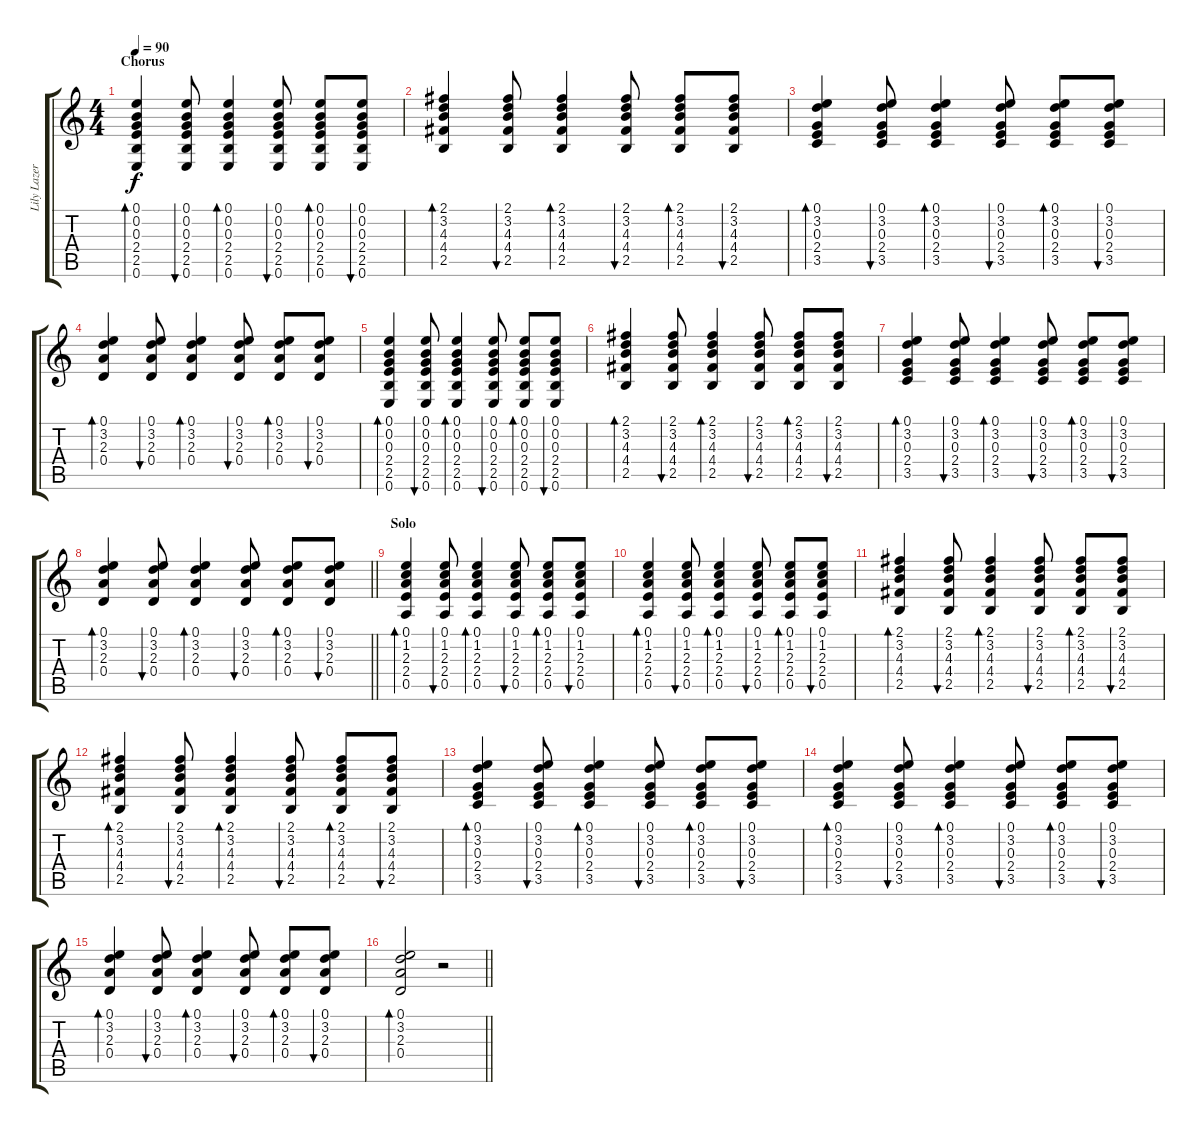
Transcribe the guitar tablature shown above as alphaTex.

\track ("Lily Lazer (Guitar)" "Lily Lazer") {instrument acousticguitarsteel}
\staff {score tabs}
\tuning (E4 B3 G3 D3 A2 E2) {hide}
\ts (4 4)
\section ("" "Chorus")
\tempo 90
\clef g2
\ks c
(0.1 0.2 0.3 2.4 2.5 0.6).4{bd 30 dy f} (0.1 0.2 0.3 2.4 2.5 0.6).8{bu 30} (0.1 0.2 0.3 2.4 2.5 0.6).4{bd 60} (0.1 0.2 0.3 2.4 2.5 0.6).8{bu 30} (0.1 0.2 0.3 2.4 2.5 0.6).8{bd 30} (0.1 0.2 0.3 2.4 2.5 0.6).8{bu 30} |
(2.1 3.2 4.3 4.4 2.5).4{bd 30} (2.1 3.2 4.3 4.4 2.5).8{bu 30} (2.1 3.2 4.3 4.4 2.5).4{bd 60} (2.1 3.2 4.3 4.4 2.5).8{bu 30} (2.1 3.2 4.3 4.4 2.5).8{bd 30} (2.1 3.2 4.3 4.4 2.5).8{bu 30} |
(0.1 3.2 0.3 2.4 3.5).4{bd 30} (0.1 3.2 0.3 2.4 3.5).8{bu 30} (0.1 3.2 0.3 2.4 3.5).4{bd 60} (0.1 3.2 0.3 2.4 3.5).8{bu 30} (0.1 3.2 0.3 2.4 3.5).8{bd 30} (0.1 3.2 0.3 2.4 3.5).8{bu 30} |
(0.1 3.2 2.3 0.4).4{bd 30} (0.1 3.2 2.3 0.4).8{bu 30} (0.1 3.2 2.3 0.4).4{bd 60} (0.1 3.2 2.3 0.4).8{bu 30} (0.1 3.2 2.3 0.4).8{bd 30} (0.1 3.2 2.3 0.4).8{bu 30} |
(0.1 0.2 0.3 2.4 2.5 0.6).4{bd 30} (0.1 0.2 0.3 2.4 2.5 0.6).8{bu 30} (0.1 0.2 0.3 2.4 2.5 0.6).4{bd 60} (0.1 0.2 0.3 2.4 2.5 0.6).8{bu 30} (0.1 0.2 0.3 2.4 2.5 0.6).8{bd 30} (0.1 0.2 0.3 2.4 2.5 0.6).8{bu 30} |
(2.1 3.2 4.3 4.4 2.5).4{bd 30} (2.1 3.2 4.3 4.4 2.5).8{bu 30} (2.1 3.2 4.3 4.4 2.5).4{bd 60} (2.1 3.2 4.3 4.4 2.5).8{bu 30} (2.1 3.2 4.3 4.4 2.5).8{bd 30} (2.1 3.2 4.3 4.4 2.5).8{bu 30} |
(0.1 3.2 0.3 2.4 3.5).4{bd 30} (0.1 3.2 0.3 2.4 3.5).8{bu 30} (0.1 3.2 0.3 2.4 3.5).4{bd 60} (0.1 3.2 0.3 2.4 3.5).8{bu 30} (0.1 3.2 0.3 2.4 3.5).8{bd 30} (0.1 3.2 0.3 2.4 3.5).8{bu 30} |
\barLineRight lightlight
(0.1 3.2 2.3 0.4).4{bd 30} (0.1 3.2 2.3 0.4).8{bu 30} (0.1 3.2 2.3 0.4).4{bd 60} (0.1 3.2 2.3 0.4).8{bu 30} (0.1 3.2 2.3 0.4).8{bd 30} (0.1 3.2 2.3 0.4).8{bu 30} |
\section ("" "Solo")
(0.1 1.2 2.3 2.4 0.5).4{bd 30} (0.1 1.2 2.3 2.4 0.5).8{bu 30} (0.1 1.2 2.3 2.4 0.5).4{bd 60} (0.1 1.2 2.3 2.4 0.5).8{bu 30} (0.1 1.2 2.3 2.4 0.5).8{bd 30} (0.1 1.2 2.3 2.4 0.5).8{bu 30} |
(0.1 1.2 2.3 2.4 0.5).4{bd 30} (0.1 1.2 2.3 2.4 0.5).8{bu 30} (0.1 1.2 2.3 2.4 0.5).4{bd 60} (0.1 1.2 2.3 2.4 0.5).8{bu 30} (0.1 1.2 2.3 2.4 0.5).8{bd 30} (0.1 1.2 2.3 2.4 0.5).8{bu 30} |
(2.1 3.2 4.3 4.4 2.5).4{bd 30} (2.1 3.2 4.3 4.4 2.5).8{bu 30} (2.1 3.2 4.3 4.4 2.5).4{bd 60} (2.1 3.2 4.3 4.4 2.5).8{bu 30} (2.1 3.2 4.3 4.4 2.5).8{bd 30} (2.1 3.2 4.3 4.4 2.5).8{bu 30} |
(2.1 3.2 4.3 4.4 2.5).4{bd 30} (2.1 3.2 4.3 4.4 2.5).8{bu 30} (2.1 3.2 4.3 4.4 2.5).4{bd 60} (2.1 3.2 4.3 4.4 2.5).8{bu 30} (2.1 3.2 4.3 4.4 2.5).8{bd 30} (2.1 3.2 4.3 4.4 2.5).8{bu 30} |
(0.1 3.2 0.3 2.4 3.5).4{bd 30} (0.1 3.2 0.3 2.4 3.5).8{bu 30} (0.1 3.2 0.3 2.4 3.5).4{bd 60} (0.1 3.2 0.3 2.4 3.5).8{bu 30} (0.1 3.2 0.3 2.4 3.5).8{bd 30} (0.1 3.2 0.3 2.4 3.5).8{bu 30} |
(0.1 3.2 0.3 2.4 3.5).4{bd 30} (0.1 3.2 0.3 2.4 3.5).8{bu 30} (0.1 3.2 0.3 2.4 3.5).4{bd 60} (0.1 3.2 0.3 2.4 3.5).8{bu 30} (0.1 3.2 0.3 2.4 3.5).8{bd 30} (0.1 3.2 0.3 2.4 3.5).8{bu 30} |
(0.1 3.2 2.3 0.4).4{bd 30} (0.1 3.2 2.3 0.4).8{bu 30} (0.1 3.2 2.3 0.4).4{bd 60} (0.1 3.2 2.3 0.4).8{bu 30} (0.1 3.2 2.3 0.4).8{bd 30} (0.1 3.2 2.3 0.4).8{bu 30} |
\barLineRight lightlight
(0.1 3.2 2.3 0.4).2{bd 30} r.2
